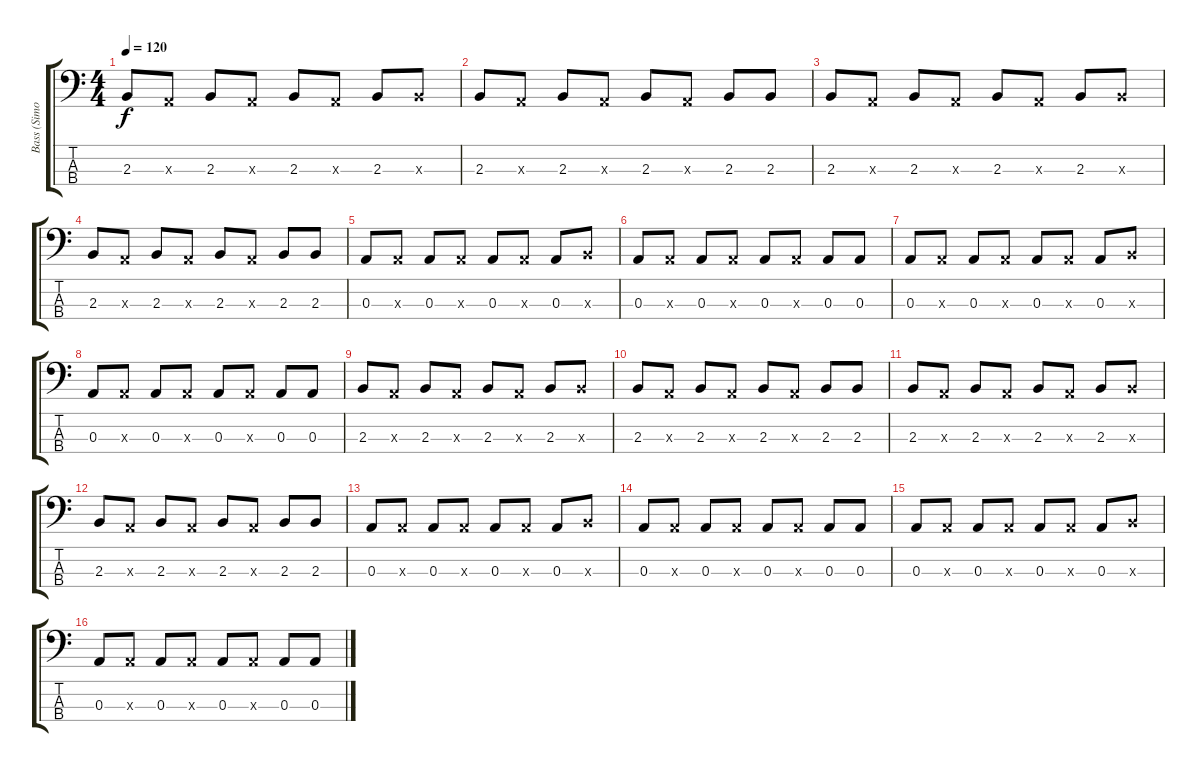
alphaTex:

\track ("Bass (Simon)" "Bass (Simo") {instrument electricbassfinger}
\staff {score tabs}
\tuning (G2 D2 A1 E1) {hide}
\ts (4 4)
\tempo 120
\clef f4
\ks c
2.3.8{dy f} 0.3{x}.8 2.3.8 0.3{x}.8 2.3.8 0.3{x}.8 2.3.8 2.3{x}.8 |
2.3.8 0.3{x}.8 2.3.8 0.3{x}.8 2.3.8 0.3{x}.8 2.3.8 2.3.8 |
2.3.8 0.3{x}.8 2.3.8 0.3{x}.8 2.3.8 0.3{x}.8 2.3.8 2.3{x}.8 |
2.3.8 0.3{x}.8 2.3.8 0.3{x}.8 2.3.8 0.3{x}.8 2.3.8 2.3.8 |
0.3.8 0.3{x}.8 0.3.8 0.3{x}.8 0.3.8 0.3{x}.8 0.3.8 2.3{x}.8 |
0.3.8 0.3{x}.8 0.3.8 0.3{x}.8 0.3.8 0.3{x}.8 0.3.8 0.3.8 |
0.3.8 0.3{x}.8 0.3.8 0.3{x}.8 0.3.8 0.3{x}.8 0.3.8 2.3{x}.8 |
0.3.8 0.3{x}.8 0.3.8 0.3{x}.8 0.3.8 0.3{x}.8 0.3.8 0.3.8 |
2.3.8 0.3{x}.8 2.3.8 0.3{x}.8 2.3.8 0.3{x}.8 2.3.8 2.3{x}.8 |
2.3.8 0.3{x}.8 2.3.8 0.3{x}.8 2.3.8 0.3{x}.8 2.3.8 2.3.8 |
2.3.8 0.3{x}.8 2.3.8 0.3{x}.8 2.3.8 0.3{x}.8 2.3.8 2.3{x}.8 |
2.3.8 0.3{x}.8 2.3.8 0.3{x}.8 2.3.8 0.3{x}.8 2.3.8 2.3.8 |
0.3.8 0.3{x}.8 0.3.8 0.3{x}.8 0.3.8 0.3{x}.8 0.3.8 2.3{x}.8 |
0.3.8 0.3{x}.8 0.3.8 0.3{x}.8 0.3.8 0.3{x}.8 0.3.8 0.3.8 |
0.3.8 0.3{x}.8 0.3.8 0.3{x}.8 0.3.8 0.3{x}.8 0.3.8 2.3{x}.8 |
0.3.8 0.3{x}.8 0.3.8 0.3{x}.8 0.3.8 0.3{x}.8 0.3.8 0.3.8
